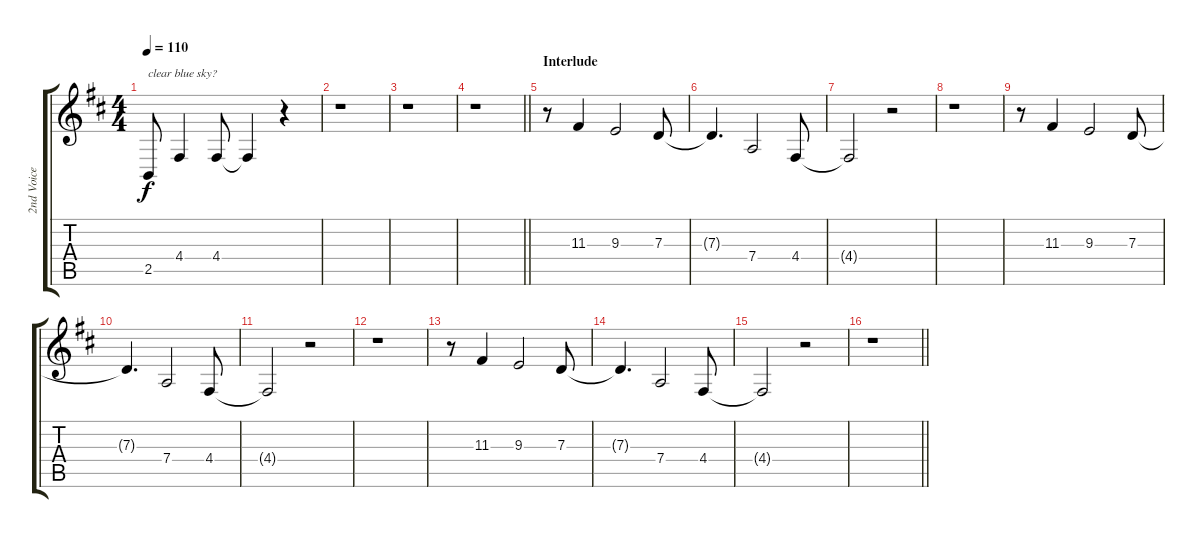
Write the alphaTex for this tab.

\track ("2nd Voice" "2nd Voice") {instrument synthvoice}
\staff {score tabs}
\tuning (E4 B3 G3 D3 A2 E2) {hide}
\ts (4 4)
\tempo 110
\clef g2
\ks d
2.5.8{txt "clear blue sky?" dy f} 4.4.4 4.4.8 4.4{t}.4 r.4 |
r.1 |
r.1 |
\barLineRight lightlight
r.1 |
\section ("" "Interlude")
r.8 11.3.4 9.3.2 7.3.8 |
7.3{t}.4{d} 7.4.2 4.4.8 |
4.4{t}.2 r.2 |
r.1 |
r.8 11.3.4 9.3.2 7.3.8 |
7.3{t}.4{d} 7.4.2 4.4.8 |
4.4{t}.2 r.2 |
r.1 |
r.8 11.3.4 9.3.2 7.3.8 |
7.3{t}.4{d} 7.4.2 4.4.8 |
4.4{t}.2 r.2 |
\barLineRight lightlight
r.1
